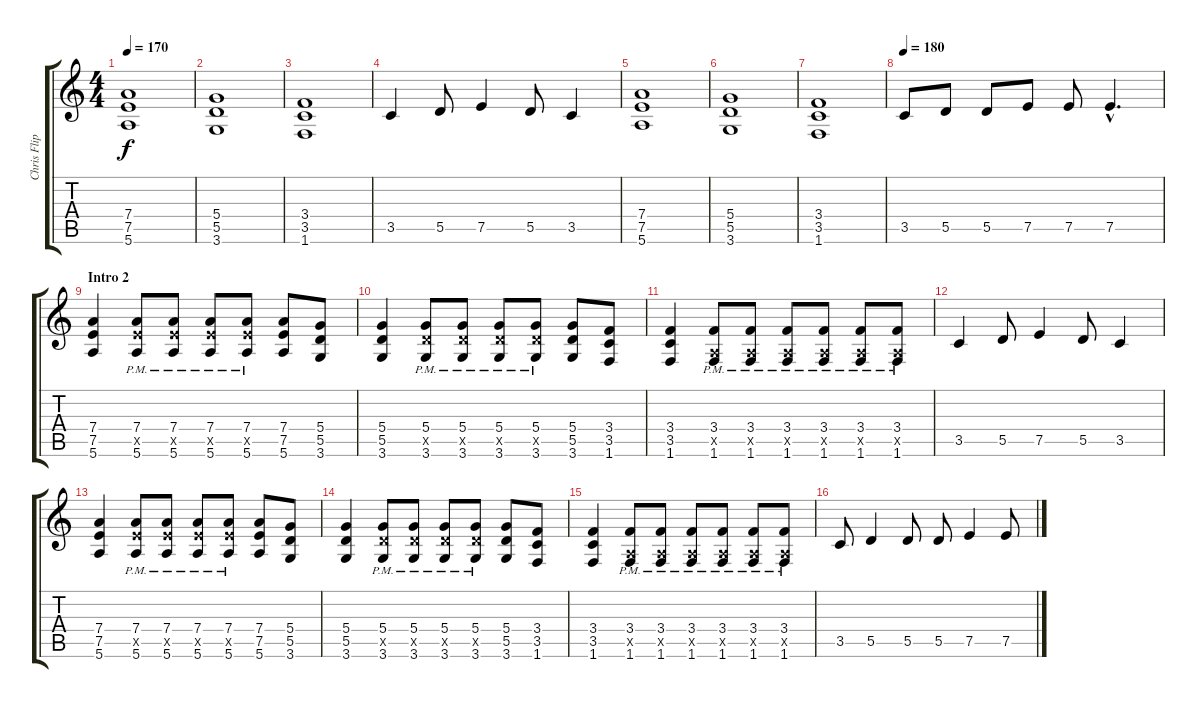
\track ("Chris Flippin" "Chris Flip") {instrument distortionguitar}
\staff {score tabs}
\tuning (E4 B3 G3 D3 A2 E2) {hide}
\ts (4 4)
\tempo 170
\clef g2
\ks c
(7.4 7.5 5.6).1{dy f instrument distortionguitar} |
(5.4 5.5 3.6).1 |
(3.4 3.5 1.6).1 |
3.5.4 5.5.8 7.5.4 5.5.8 3.5.4 |
(7.4 7.5 5.6).1 |
(5.4 5.5 3.6).1 |
(3.4 3.5 1.6).1 |
\tempo 180
3.5.8 5.5.8 5.5.8 7.5.8 7.5.8 7.5{hac}.4{d} |
\section ("" "Intro 2")
(7.4 7.5 5.6).4 (7.4{pm} 7.5{x} 5.6{pm}).8 (7.4{pm} 7.5{x} 5.6{pm}).8 (7.4{pm} 7.5{x} 5.6{pm}).8 (7.4{pm} 7.5{x} 5.6{pm}).8 (7.4 7.5 5.6).8 (5.4 5.5 3.6).8 |
(5.4 5.5 3.6).4 (5.4{pm} 5.5{x} 3.6{pm}).8 (5.4{pm} 5.5{x} 3.6{pm}).8 (5.4{pm} 5.5{x} 3.6{pm}).8 (5.4{pm} 5.5{x} 3.6{pm}).8 (5.4 5.5 3.6).8 (3.4 3.5 1.6).8 |
(3.4 3.5 1.6).4 (3.4{pm} 0.5{x} 1.6{pm}).8 (3.4{pm} 0.5{x} 1.6{pm}).8 (3.4{pm} 0.5{x} 1.6{pm}).8 (3.4{pm} 0.5{x} 1.6{pm}).8 (3.4{pm} 0.5{x} 1.6{pm}).8 (3.4{pm} 0.5{x} 1.6{pm}).8 |
3.5.4 5.5.8 7.5.4 5.5.8 3.5.4 |
(7.4 7.5 5.6).4 (7.4{pm} 7.5{x} 5.6{pm}).8 (7.4{pm} 7.5{x} 5.6{pm}).8 (7.4{pm} 7.5{x} 5.6{pm}).8 (7.4{pm} 7.5{x} 5.6{pm}).8 (7.4 7.5 5.6).8 (5.4 5.5 3.6).8 |
(5.4 5.5 3.6).4 (5.4{pm} 5.5{x} 3.6{pm}).8 (5.4{pm} 5.5{x} 3.6{pm}).8 (5.4{pm} 5.5{x} 3.6{pm}).8 (5.4{pm} 5.5{x} 3.6{pm}).8 (5.4 5.5 3.6).8 (3.4 3.5 1.6).8 |
(3.4 3.5 1.6).4 (3.4{pm} 0.5{x} 1.6{pm}).8 (3.4{pm} 0.5{x} 1.6{pm}).8 (3.4{pm} 0.5{x} 1.6{pm}).8 (3.4{pm} 0.5{x} 1.6{pm}).8 (3.4{pm} 0.5{x} 1.6{pm}).8 (3.4{pm} 0.5{x} 1.6{pm}).8 |
3.5.8 5.5.4 5.5.8 5.5.8 7.5.4 7.5.8
